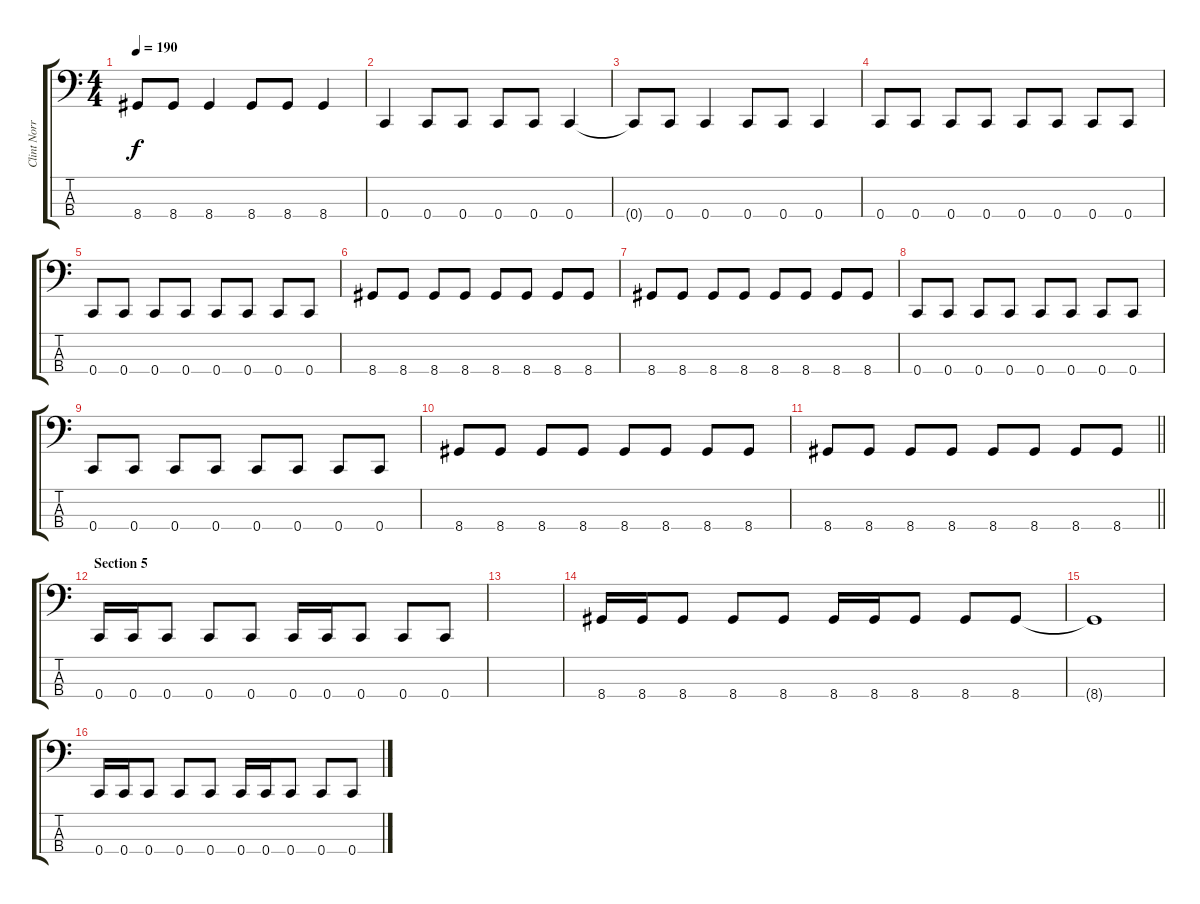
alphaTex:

\track ("Clint Norris" "Clint Norr") {instrument electricbasspick}
\staff {score tabs}
\tuning (F2 C2 G1 C1) {hide}
\ts (4 4)
\tempo 190
\clef f4
\ks c
8.4{t}.8{dy f} 8.4.8 8.4.4 8.4.8 8.4.8 8.4.4 |
0.4.4 0.4.8 0.4.8 0.4.8 0.4.8 0.4.4 |
0.4{t}.8 0.4.8 0.4.4 0.4.8 0.4.8 0.4.4 |
0.4.8 0.4.8 0.4.8 0.4.8 0.4.8 0.4.8 0.4.8 0.4.8 |
0.4.8 0.4.8 0.4.8 0.4.8 0.4.8 0.4.8 0.4.8 0.4.8 |
8.4.8 8.4.8 8.4.8 8.4.8 8.4.8 8.4.8 8.4.8 8.4.8 |
8.4.8 8.4.8 8.4.8 8.4.8 8.4.8 8.4.8 8.4.8 8.4.8 |
0.4.8 0.4.8 0.4.8 0.4.8 0.4.8 0.4.8 0.4.8 0.4.8 |
0.4.8 0.4.8 0.4.8 0.4.8 0.4.8 0.4.8 0.4.8 0.4.8 |
8.4.8 8.4.8 8.4.8 8.4.8 8.4.8 8.4.8 8.4.8 8.4.8 |
\barLineRight lightlight
8.4.8 8.4.8 8.4.8 8.4.8 8.4.8 8.4.8 8.4.8 8.4.8 |
\section ("" "Section 5")
0.4.16 0.4.16 0.4.8 0.4.8 0.4.8 0.4.16 0.4.16 0.4.8 0.4.8 0.4.8 |
|
8.4.16 8.4.16 8.4.8 8.4.8 8.4.8 8.4.16 8.4.16 8.4.8 8.4.8 8.4.8 |
8.4{t}.1 |
0.4.16 0.4.16 0.4.8 0.4.8 0.4.8 0.4.16 0.4.16 0.4.8 0.4.8 0.4.8
